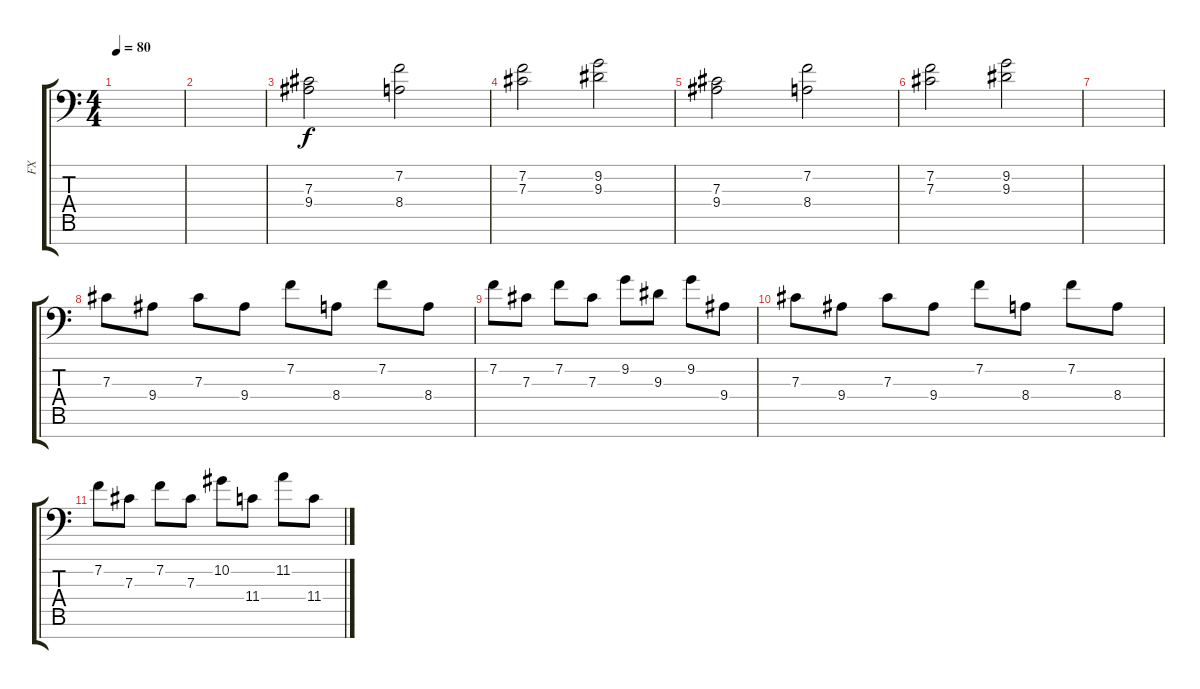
\track ("FX" "FX") {instrument acousticgrandpiano}
\staff {score tabs}
\tuning (Eb4 Bb3 Gb3 Db3 Ab2 Eb2 Bb1) {hide}
\ts (4 4)
\tempo 80
\clef f4
\ks c
|
|
(7.3 9.4).2{volume 6 instrument choiraahs} (7.2 8.4).2 |
(7.2 7.3).2 (9.2 9.3).2 |
(7.3 9.4).2{volume 8 instrument choiraahs} (7.2 8.4).2 |
(7.2 7.3).2 (9.2 9.3).2 |
|
7.3.8{instrument acousticgrandpiano} 9.4.8 7.3.8 9.4.8 7.2.8 8.4.8 7.2.8 8.4.8 |
7.2.8 7.3.8 7.2.8 7.3.8 9.2.8 9.3.8 9.2.8 9.4.8 |
7.3.8 9.4.8 7.3.8 9.4.8 7.2.8 8.4.8 7.2.8 8.4.8 |
7.2.8 7.3.8 7.2.8 7.3.8 10.2.8 11.4.8 11.2.8 11.4.8
